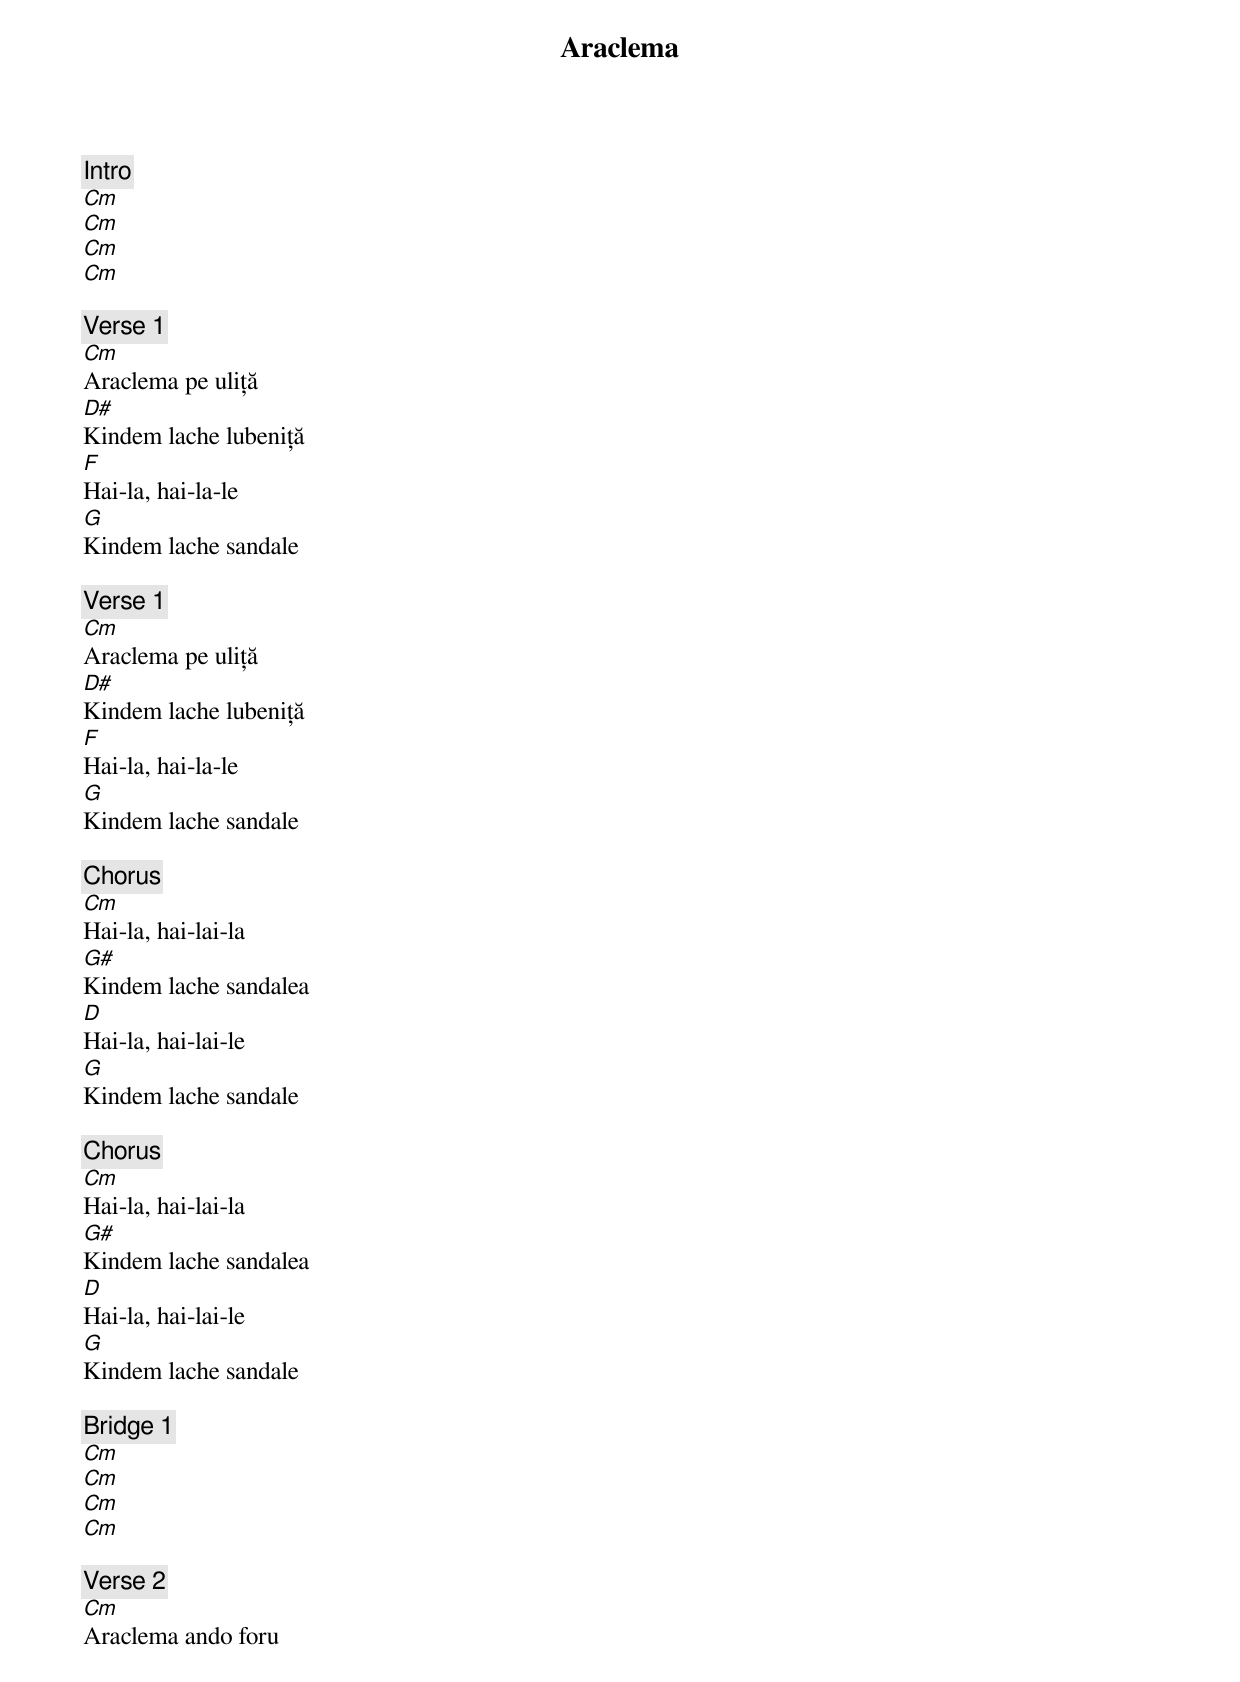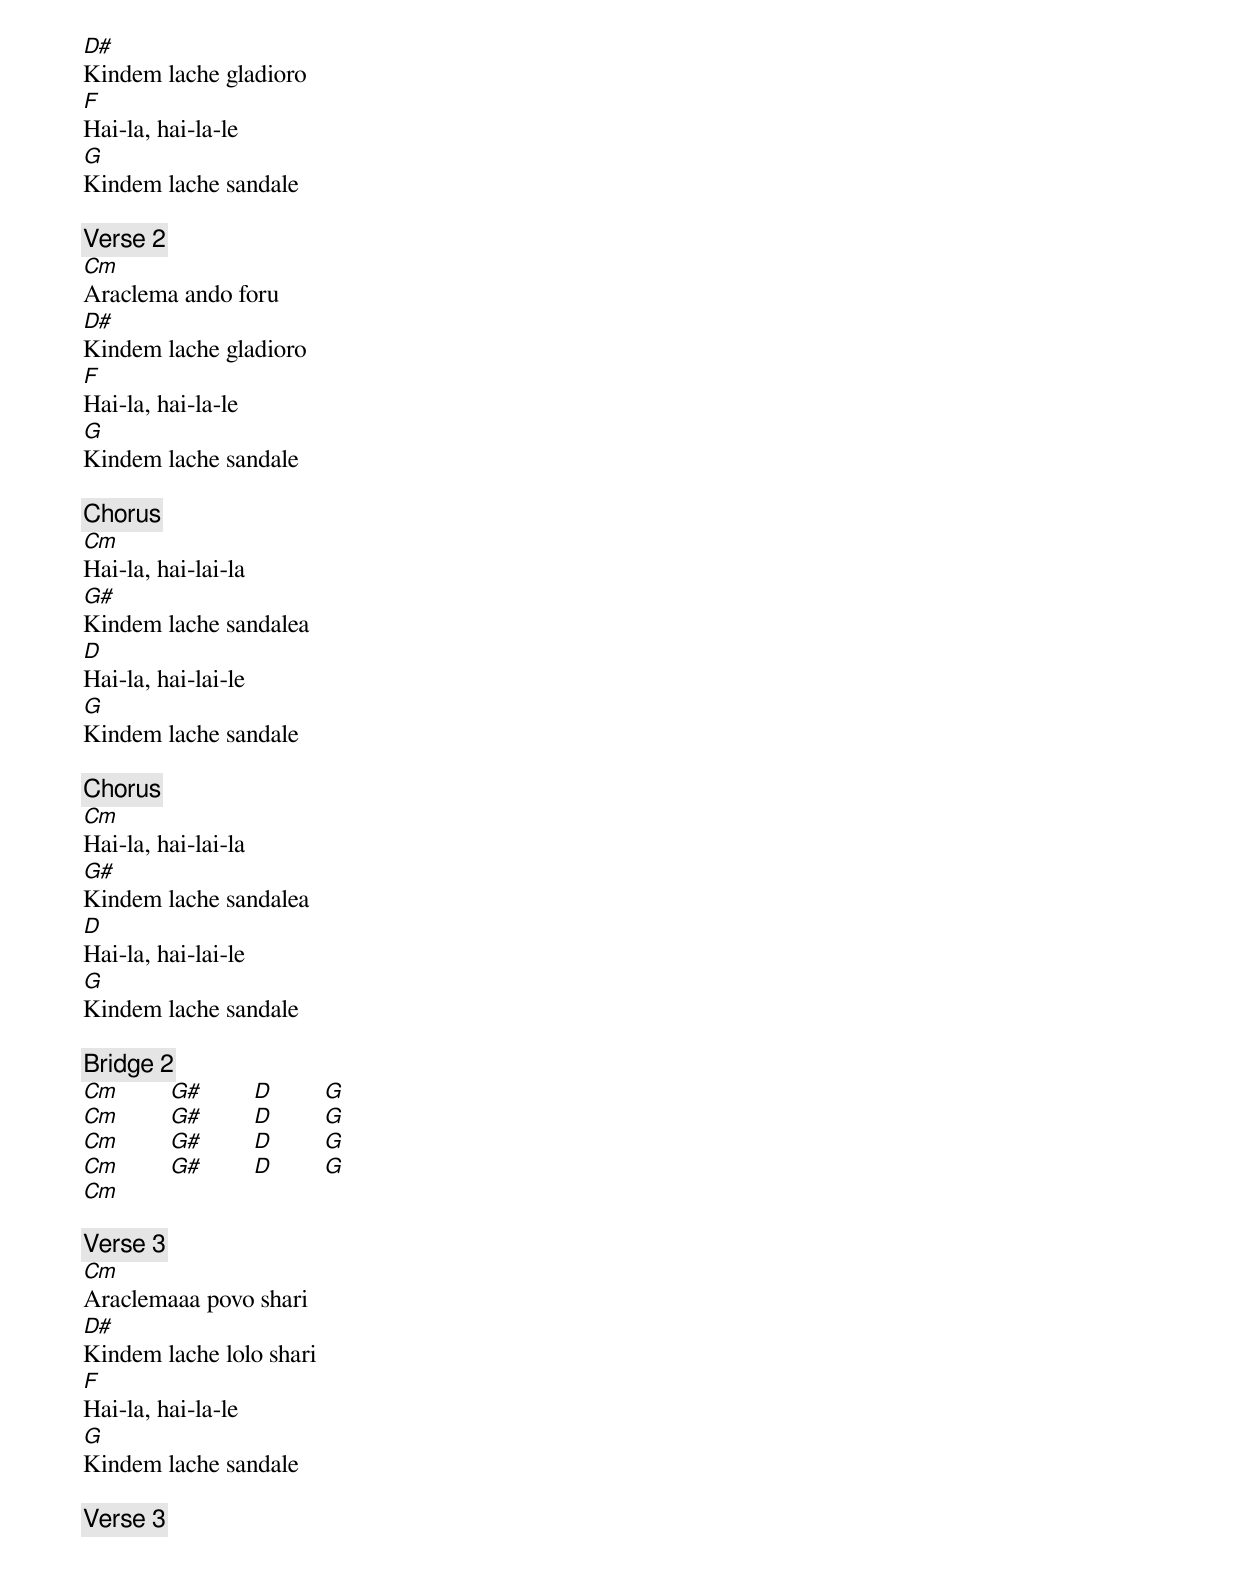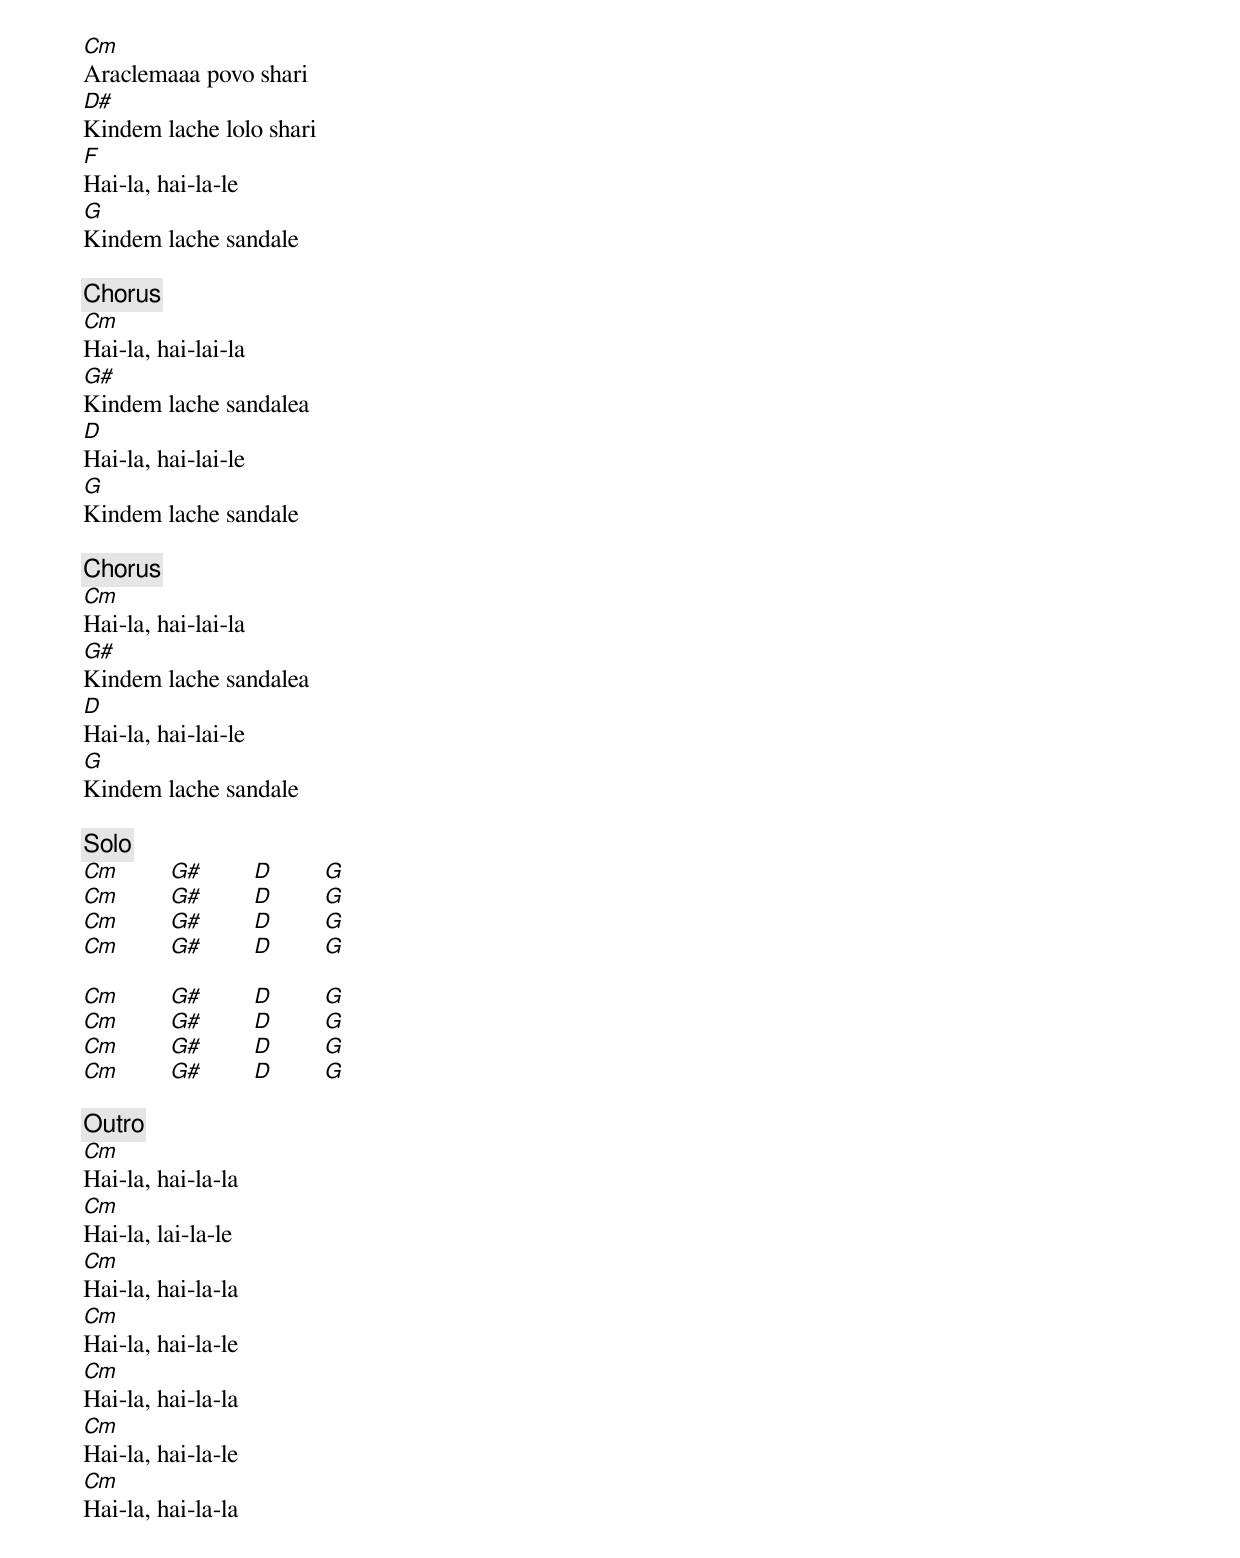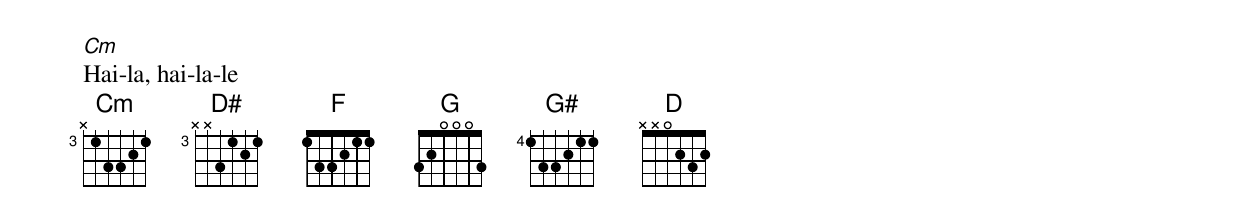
{title: Araclema}
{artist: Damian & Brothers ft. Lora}
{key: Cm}
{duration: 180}
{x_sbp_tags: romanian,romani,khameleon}

{c: Intro}
[Cm]
[Cm]
[Cm]
[Cm]

{c: Verse 1}
[Cm]Araclema pe uliță
[D#]Kindem lache lubeniță
[F]Hai-la, hai-la-le
[G]Kindem lache sandale

{c: Verse 1}
[Cm]Araclema pe uliță
[D#]Kindem lache lubeniță
[F]Hai-la, hai-la-le
[G]Kindem lache sandale

{c: Chorus}
[Cm]Hai-la, hai-lai-la
[G#]Kindem lache sandalea
[D]Hai-la, hai-lai-le
[G]Kindem lache sandale

{c: Chorus}
[Cm]Hai-la, hai-lai-la
[G#]Kindem lache sandalea
[D]Hai-la, hai-lai-le
[G]Kindem lache sandale

{c: Bridge 1}
[Cm]
[Cm]
[Cm]
[Cm]

{c: Verse 2}
[Cm]Araclema ando foru
[D#]Kindem lache gladioro
[F]Hai-la, hai-la-le
[G]Kindem lache sandale

{c: Verse 2}
[Cm]Araclema ando foru
[D#]Kindem lache gladioro
[F]Hai-la, hai-la-le
[G]Kindem lache sandale

{c: Chorus}
[Cm]Hai-la, hai-lai-la
[G#]Kindem lache sandalea
[D]Hai-la, hai-lai-le
[G]Kindem lache sandale

{c: Chorus}
[Cm]Hai-la, hai-lai-la
[G#]Kindem lache sandalea
[D]Hai-la, hai-lai-le
[G]Kindem lache sandale

{c: Bridge 2}
[Cm]        [G#]        [D]        [G]
[Cm]        [G#]        [D]        [G]
[Cm]        [G#]        [D]        [G]
[Cm]        [G#]        [D]        [G]
[Cm]

{c: Verse 3}
[Cm]Araclemaaa povo shari
[D#]Kindem lache lolo shari
[F]Hai-la, hai-la-le
[G]Kindem lache sandale

{c: Verse 3}
[Cm]Araclemaaa povo shari
[D#]Kindem lache lolo shari
[F]Hai-la, hai-la-le
[G]Kindem lache sandale

{c: Chorus}
[Cm]Hai-la, hai-lai-la
[G#]Kindem lache sandalea
[D]Hai-la, hai-lai-le
[G]Kindem lache sandale

{c: Chorus}
[Cm]Hai-la, hai-lai-la
[G#]Kindem lache sandalea
[D]Hai-la, hai-lai-le
[G]Kindem lache sandale

{c: Solo}
[Cm]        [G#]        [D]        [G]
[Cm]        [G#]        [D]        [G]
[Cm]        [G#]        [D]        [G]
[Cm]        [G#]        [D]        [G]

[Cm]        [G#]        [D]        [G]
[Cm]        [G#]        [D]        [G]
[Cm]        [G#]        [D]        [G]
[Cm]        [G#]        [D]        [G]

{c: Outro}
[Cm]Hai-la, hai-la-la
[Cm]Hai-la, lai-la-le
[Cm]Hai-la, hai-la-la
[Cm]Hai-la, hai-la-le
[Cm]Hai-la, hai-la-la
[Cm]Hai-la, hai-la-le
[Cm]Hai-la, hai-la-la
[Cm]Hai-la, hai-la-le
